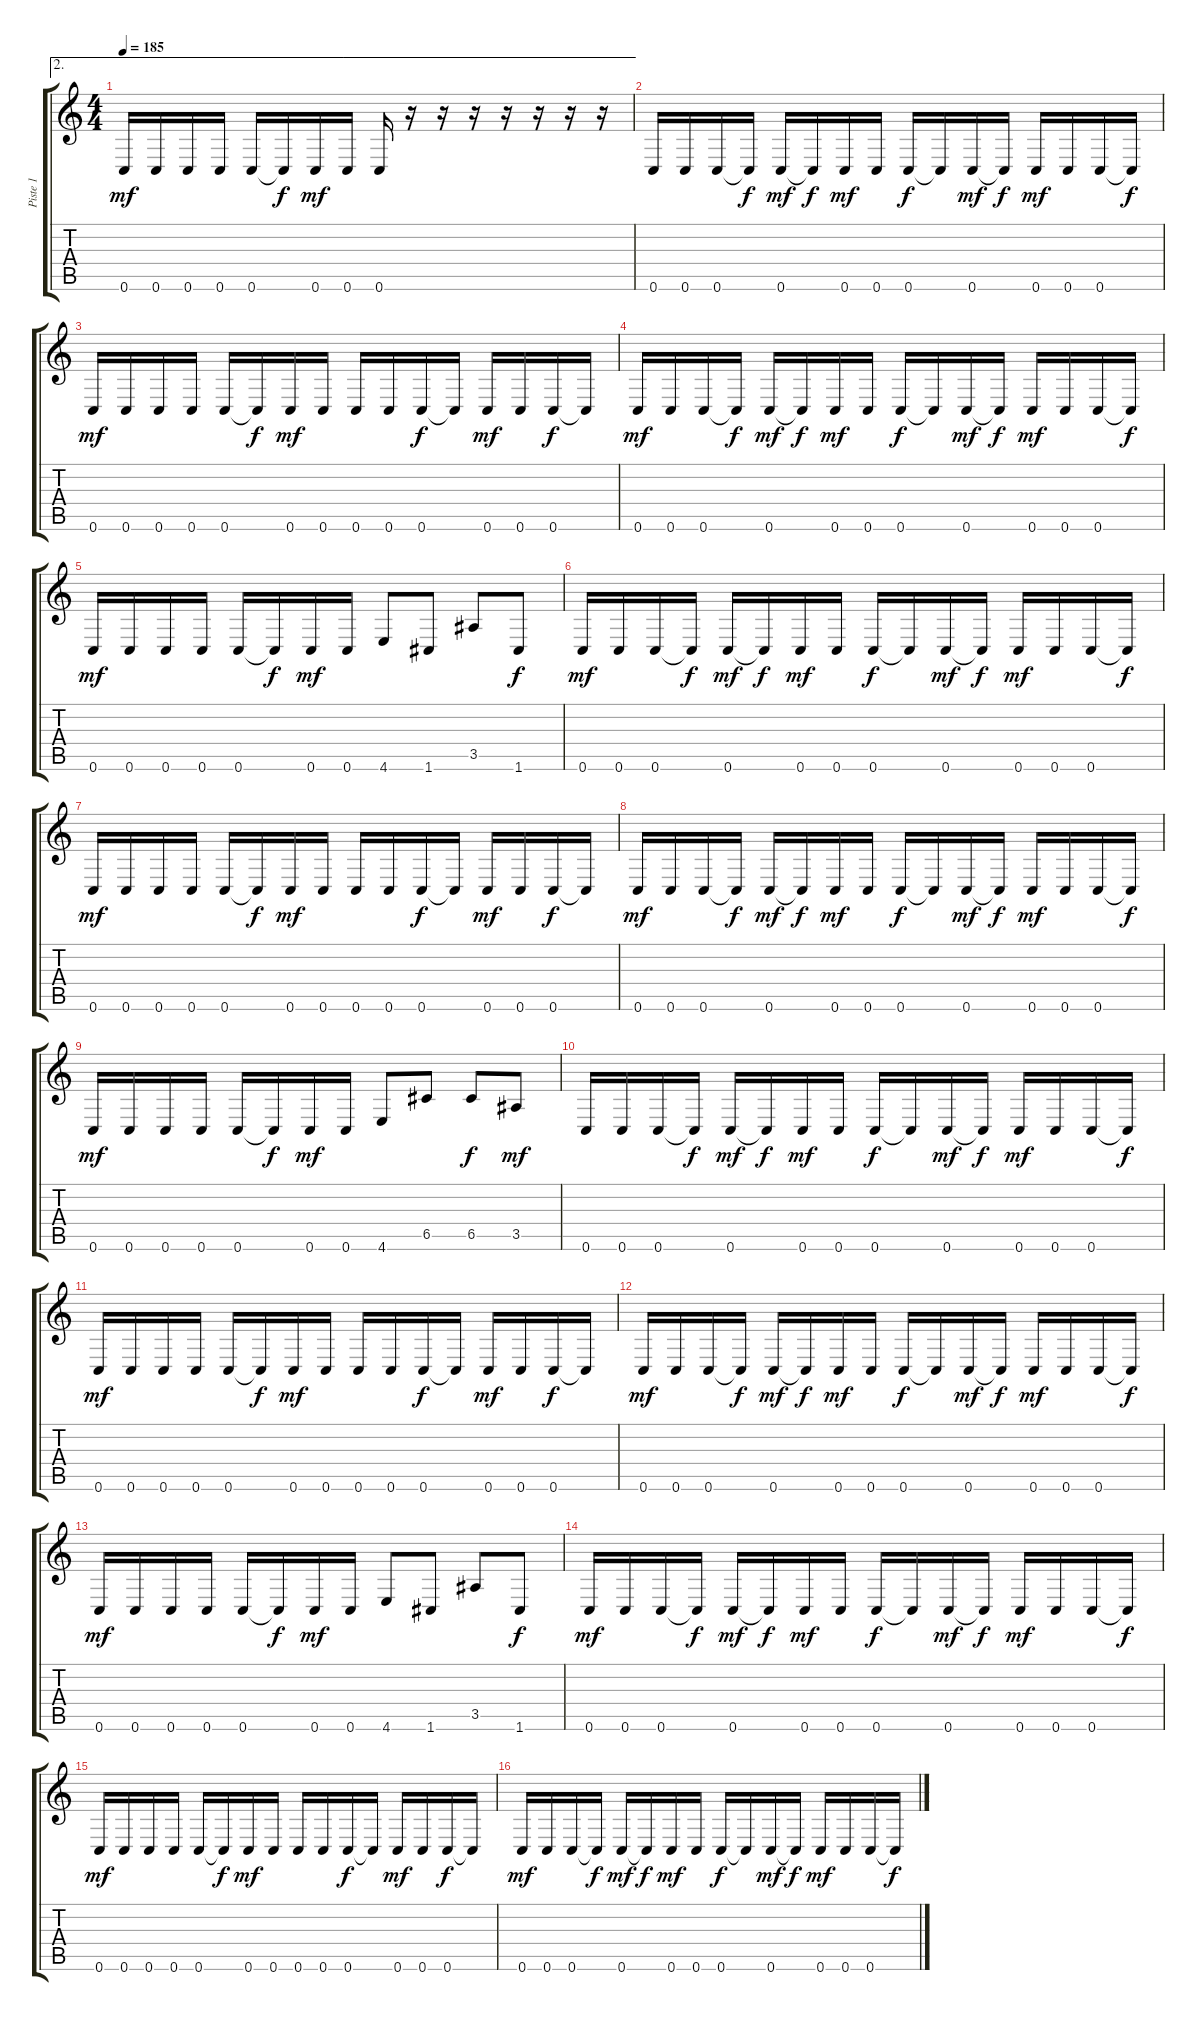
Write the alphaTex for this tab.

\track ("Piste 1" "Piste 1") {instrument distortionguitar}
\staff {score tabs}
\tuning (D4 A3 F3 C3 G2 C2) {hide}
\ae 2
\ts (4 4)
\tempo 185
\clef g2
\ks c
0.6.16{dy mf} 0.6.16 0.6.16 0.6.16 0.6.16 0.6{t}.16{dy f} 0.6.16{dy mf} 0.6.16 0.6.16 r.16 r.16 r.16 r.16 r.16 r.16 r.16 |
0.6.16 0.6.16 0.6.16 0.6{t}.16{dy f} 0.6.16{dy mf} 0.6{t}.16{dy f} 0.6.16{dy mf} 0.6.16 0.6.16{dy f} 0.6{t}.16 0.6.16{dy mf} 0.6{t}.16{dy f} 0.6.16{dy mf} 0.6.16 0.6.16 0.6{t}.16{dy f} |
0.6.16{dy mf} 0.6.16 0.6.16 0.6.16 0.6.16 0.6{t}.16{dy f} 0.6.16{dy mf} 0.6.16 0.6.16 0.6.16 0.6.16{dy f} 0.6{t}.16 0.6.16{dy mf} 0.6.16 0.6.16{dy f} 0.6{t}.16 |
0.6.16{dy mf} 0.6.16 0.6.16 0.6{t}.16{dy f} 0.6.16{dy mf} 0.6{t}.16{dy f} 0.6.16{dy mf} 0.6.16 0.6.16{dy f} 0.6{t}.16 0.6.16{dy mf} 0.6{t}.16{dy f} 0.6.16{dy mf} 0.6.16 0.6.16 0.6{t}.16{dy f} |
0.6.16{dy mf} 0.6.16 0.6.16 0.6.16 0.6.16 0.6{t}.16{dy f} 0.6.16{dy mf} 0.6.16 4.6.8 1.6.8 3.5.8 1.6.8{dy f} |
0.6.16{dy mf} 0.6.16 0.6.16 0.6{t}.16{dy f} 0.6.16{dy mf} 0.6{t}.16{dy f} 0.6.16{dy mf} 0.6.16 0.6.16{dy f} 0.6{t}.16 0.6.16{dy mf} 0.6{t}.16{dy f} 0.6.16{dy mf} 0.6.16 0.6.16 0.6{t}.16{dy f} |
0.6.16{dy mf} 0.6.16 0.6.16 0.6.16 0.6.16 0.6{t}.16{dy f} 0.6.16{dy mf} 0.6.16 0.6.16 0.6.16 0.6.16{dy f} 0.6{t}.16 0.6.16{dy mf} 0.6.16 0.6.16{dy f} 0.6{t}.16 |
0.6.16{dy mf} 0.6.16 0.6.16 0.6{t}.16{dy f} 0.6.16{dy mf} 0.6{t}.16{dy f} 0.6.16{dy mf} 0.6.16 0.6.16{dy f} 0.6{t}.16 0.6.16{dy mf} 0.6{t}.16{dy f} 0.6.16{dy mf} 0.6.16 0.6.16 0.6{t}.16{dy f} |
0.6.16{dy mf} 0.6.16 0.6.16 0.6.16 0.6.16 0.6{t}.16{dy f} 0.6.16{dy mf} 0.6.16 4.6.8 6.5.8 6.5.8{dy f} 3.5.8{dy mf} |
0.6.16 0.6.16 0.6.16 0.6{t}.16{dy f} 0.6.16{dy mf} 0.6{t}.16{dy f} 0.6.16{dy mf} 0.6.16 0.6.16{dy f} 0.6{t}.16 0.6.16{dy mf} 0.6{t}.16{dy f} 0.6.16{dy mf} 0.6.16 0.6.16 0.6{t}.16{dy f} |
0.6.16{dy mf} 0.6.16 0.6.16 0.6.16 0.6.16 0.6{t}.16{dy f} 0.6.16{dy mf} 0.6.16 0.6.16 0.6.16 0.6.16{dy f} 0.6{t}.16 0.6.16{dy mf} 0.6.16 0.6.16{dy f} 0.6{t}.16 |
0.6.16{dy mf} 0.6.16 0.6.16 0.6{t}.16{dy f} 0.6.16{dy mf} 0.6{t}.16{dy f} 0.6.16{dy mf} 0.6.16 0.6.16{dy f} 0.6{t}.16 0.6.16{dy mf} 0.6{t}.16{dy f} 0.6.16{dy mf} 0.6.16 0.6.16 0.6{t}.16{dy f} |
0.6.16{dy mf} 0.6.16 0.6.16 0.6.16 0.6.16 0.6{t}.16{dy f} 0.6.16{dy mf} 0.6.16 4.6.8 1.6.8 3.5.8 1.6.8{dy f} |
0.6.16{dy mf} 0.6.16 0.6.16 0.6{t}.16{dy f} 0.6.16{dy mf} 0.6{t}.16{dy f} 0.6.16{dy mf} 0.6.16 0.6.16{dy f} 0.6{t}.16 0.6.16{dy mf} 0.6{t}.16{dy f} 0.6.16{dy mf} 0.6.16 0.6.16 0.6{t}.16{dy f} |
0.6.16{dy mf} 0.6.16 0.6.16 0.6.16 0.6.16 0.6{t}.16{dy f} 0.6.16{dy mf} 0.6.16 0.6.16 0.6.16 0.6.16{dy f} 0.6{t}.16 0.6.16{dy mf} 0.6.16 0.6.16{dy f} 0.6{t}.16 |
0.6.16{dy mf} 0.6.16 0.6.16 0.6{t}.16{dy f} 0.6.16{dy mf} 0.6{t}.16{dy f} 0.6.16{dy mf} 0.6.16 0.6.16{dy f} 0.6{t}.16 0.6.16{dy mf} 0.6{t}.16{dy f} 0.6.16{dy mf} 0.6.16 0.6.16 0.6{t}.16{dy f}
